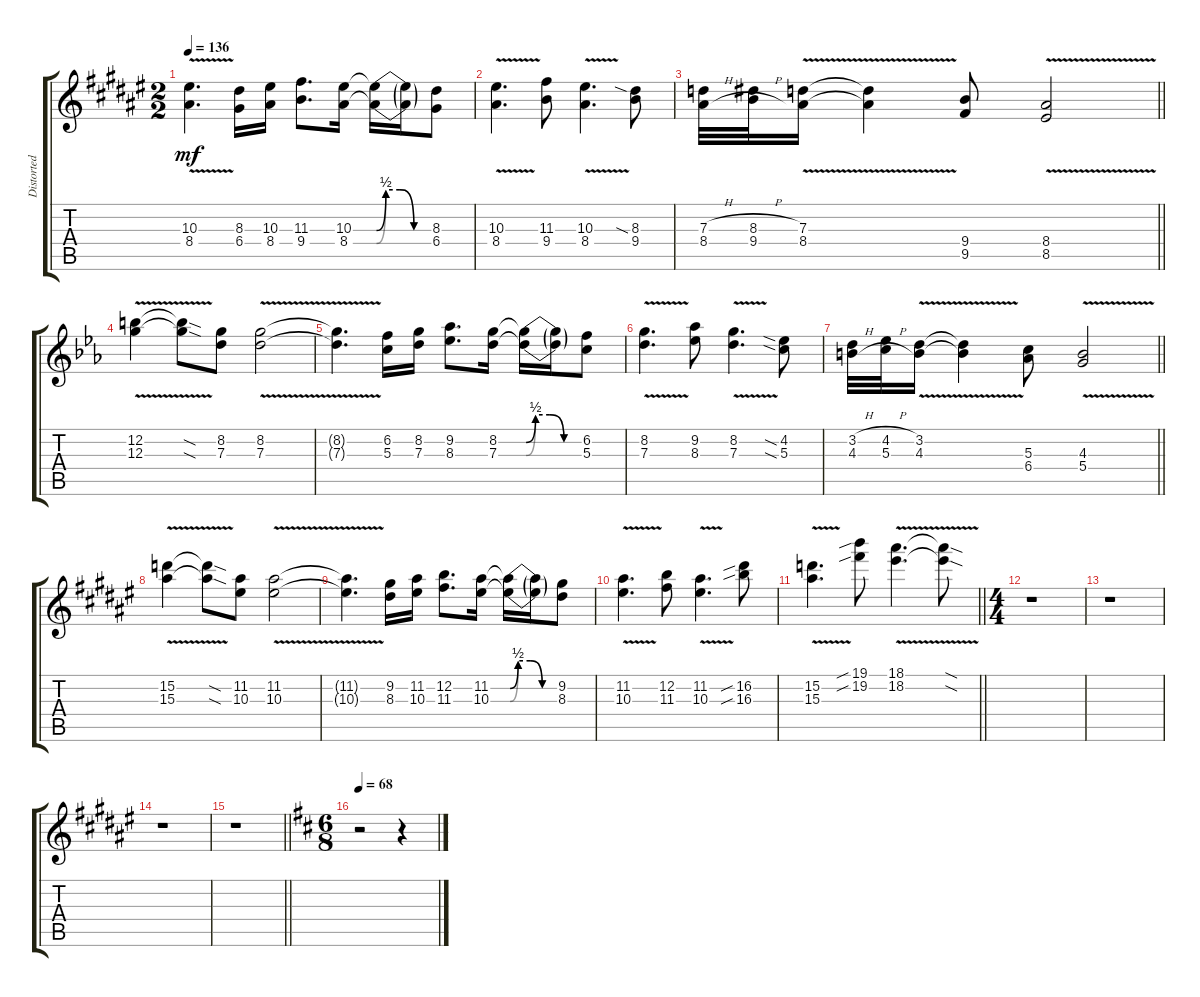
\track ("Distorted [Lead]" "Distorted ") {instrument overdrivenguitar}
\staff {score tabs}
\tuning (E4 B3 G3 D3 A2 E2) {hide}
\ts (2 2)
\tempo 136
\clef g2
\ks f#
(10.3{v t} 8.4{v t}).4{d dy mf} (8.3 6.4).16 (10.3 8.4).16 (11.3 9.4).8{d} (10.3 8.4).16 (10.3{be (custom 0 0 10 2 25 2 40 0 60 0) t} 8.4{be (custom 0 0 10 2 25 2 40 0 60 0) t}).16 (10.3{t} 8.4{t}).16 (8.3 6.4).8 |
(10.3{v} 8.4{v}).4{d} (11.3 9.4).8 (10.3{v} 8.4{v}).4{d} (8.3{sia} 9.4).8 |
\barLineRight lightlight
(7.3{h} 8.4{h}).32 (8.3{h} 9.4{h}).32 (7.3{v} 8.4{v}).16 (7.3{v t} 8.4{v t}).4 (9.4 9.5).8 (8.4{v} 8.5{v}).2 |
\ks eb
(12.2{v} 12.3{v}).4 (12.2{sod t} 12.3{sod t}).8 (8.2 7.3).8 (8.2{v} 7.3{v}).2 |
(8.2{v t} 7.3{v t}).4{d} (6.2 5.3).16 (8.2 7.3).16 (9.2 8.3).8{d} (8.2 7.3).16 (8.2{be (custom 0 0 10 2 25 2 40 0 60 0) t} 7.3{be (custom 0 0 10 2 25 2 40 0 60 0) t}).16 (8.2{t} 7.3{t}).16 (6.2 5.3).8 |
(8.2{v} 7.3{v}).4{d} (9.2 8.3).8 (8.2{v} 7.3{v}).4{d} (4.2{sia} 5.3{sia}).8 |
\barLineRight lightlight
(3.2{h} 4.3{h}).32 (4.2{h} 5.3{h}).32 (3.2{v} 4.3{v}).16 (3.2{v t} 4.3{v t}).4 (5.3 6.4).8 (4.3{v} 5.4{v}).2 |
\ks f#
(15.2{v} 15.3{v}).4 (15.2{sod t} 15.3{sod t}).8 (11.2 10.3).8 (11.2{v} 10.3{v}).2 |
(11.2{v t} 10.3{v t}).4{d} (9.2 8.3).16 (11.2 10.3).16 (12.2 11.3).8{d} (11.2 10.3).16 (11.2{be (custom 0 0 10 2 25 2 40 0 60 0) t} 10.3{be (custom 0 0 10 2 25 2 40 0 60 0) t}).16 (11.2{t} 10.3{t}).16 (9.2 8.3).8 |
(11.2{v} 10.3{v}).4{d} (12.2 11.3).8 (11.2{v} 10.3{v}).4{d} (16.2{sib} 16.3{sib}).8 |
\barLineRight lightlight
(15.2{v} 15.3{v}).4{d} (19.1{sib} 19.2{sib}).8 (18.1{v} 18.2{v}).4{d} (18.1{sod t} 18.2{sod t}).8 |
\ts (4 4)
r.1 |
r.1 |
r.1 |
\barLineRight lightlight
r.1 |
\ts (6 8)
\section ("" " ")
\tempo 68
\ks d
r.2 r.4
